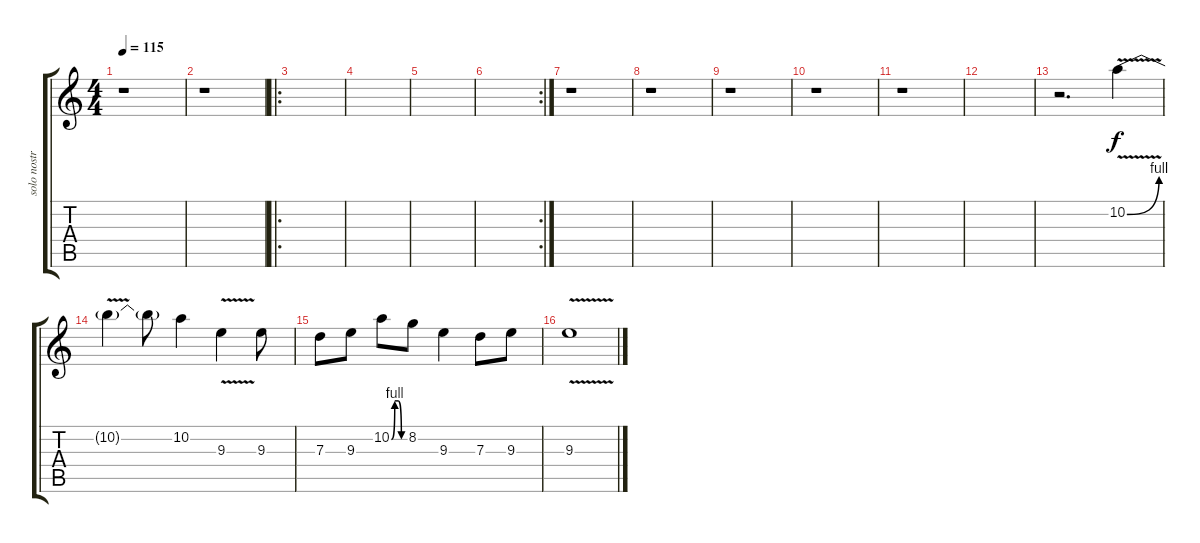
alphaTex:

\track ("solo nostra " "solo nostr") {instrument distortionguitar}
\staff {score tabs}
\tuning (E4 B3 G3 D3 A2 E2) {hide}
\ts (4 4)
\tempo 115
\clef g2
\ks c
r.1{dy f instrument distortionguitar} |
r.1 |
\ro
|
|
|
\rc 2
|
r.1 |
r.1 |
r.1 |
r.1 |
r.1 |
|
r.2{d} 10.2{be (bend 0 0 60 4) v}.4 |
10.2{t}.4 10.2{t}.8 10.2.4 9.3{v}.4 9.3.8 |
7.3.8 9.3.8 10.2{be (custom 0 0 15 4 30 4 45 0 60 0)}.8 8.2.8 9.3.4 7.3.8 9.3.8 |
9.3{v}.1
